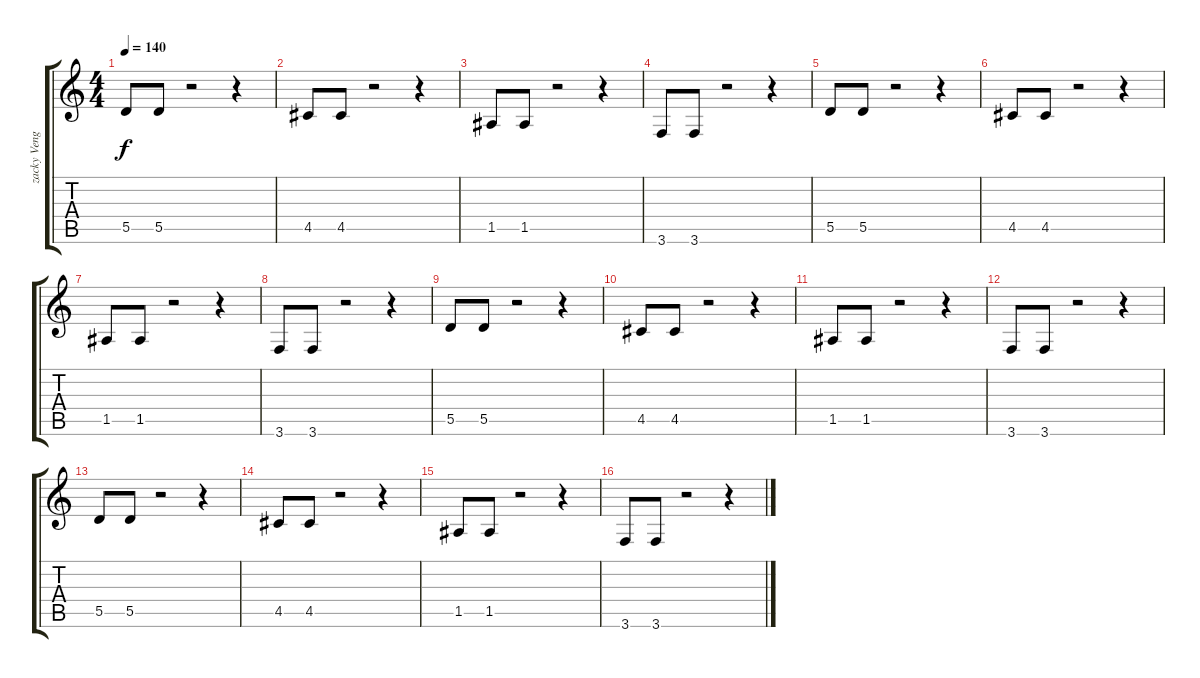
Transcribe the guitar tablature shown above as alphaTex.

\track ("zacky Vengeance (electric rythm)" "zacky Veng") {instrument overdrivenguitar}
\staff {score tabs}
\tuning (E4 B3 G3 D3 A2 D2) {hide}
\ts (4 4)
\tempo 140
\clef g2
\ks c
5.5.8{dy f instrument electricguitarclean} 5.5.8 r.2 r.4 |
4.5.8{instrument electricguitarclean} 4.5.8 r.2 r.4 |
1.5.8{instrument electricguitarclean} 1.5.8 r.2 r.4 |
3.6.8 3.6.8 r.2 r.4 |
5.5.8{instrument electricguitarclean} 5.5.8 r.2 r.4 |
4.5.8{instrument electricguitarclean} 4.5.8 r.2 r.4 |
1.5.8{instrument electricguitarclean} 1.5.8 r.2 r.4 |
3.6.8 3.6.8 r.2 r.4 |
5.5.8{instrument electricguitarclean} 5.5.8 r.2 r.4 |
4.5.8{instrument electricguitarclean} 4.5.8 r.2 r.4 |
1.5.8{instrument electricguitarclean} 1.5.8 r.2 r.4 |
3.6.8 3.6.8 r.2 r.4 |
5.5.8{instrument electricguitarclean} 5.5.8 r.2 r.4 |
4.5.8{instrument electricguitarclean} 4.5.8 r.2 r.4 |
1.5.8{instrument electricguitarclean} 1.5.8 r.2 r.4 |
3.6.8 3.6.8 r.2 r.4
